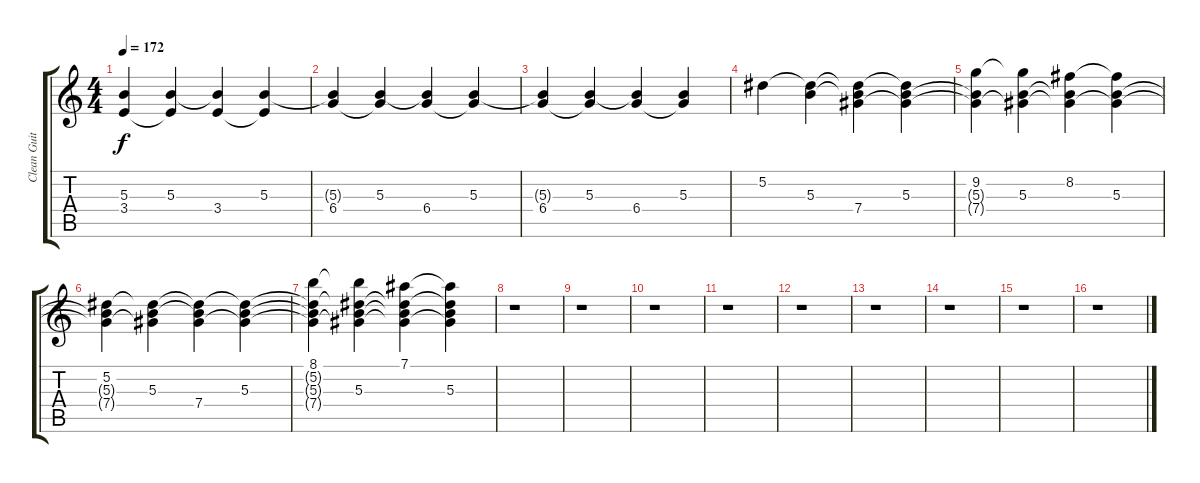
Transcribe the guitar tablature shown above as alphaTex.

\track ("Clean Guitar 1" "Clean Guit") {instrument electricguitarjazz}
\staff {score tabs}
\tuning (Eb4 Bb3 Gb3 Db3 Ab2 Db2) {hide}
\ts (4 4)
\tempo 172
\clef g2
\ks c
(5.3{t} 3.4).4{dy f} (5.3 3.4{t}).4 (5.3{t} 3.4).4 (5.3 3.4{t}).4 |
(5.3{t} 6.4).4 (5.3 6.4{t}).4 (5.3{t} 6.4).4 (5.3 6.4{t}).4 |
(5.3{t} 6.4).4 (5.3 6.4{t}).4 (5.3{t} 6.4).4 (5.3 6.4{t}).4 |
5.2.4 (5.2{t} 5.3).4 (5.2{t} 5.3{t} 7.4).4 (5.2{t} 5.3 7.4{t}).4 |
(9.2 5.3{t} 7.4{t}).4 (9.2{t} 5.3 7.4{t}).4 (8.2 5.3{t} 7.4{t}).4 (8.2{t} 5.3 7.4{t}).4 |
(5.2 5.3{t} 7.4{t}).4 (5.2{t} 5.3 7.4{t}).4 (5.2{t} 5.3{t} 7.4).4 (5.2{t} 5.3 7.4{t}).4 |
(8.1 5.2{t} 5.3{t} 7.4{t}).4 (8.1{t} 5.2{t} 5.3 7.4{t}).4 (7.1 5.2{t} 5.3{t} 7.4{t}).4 (7.1{t} 5.2{t} 5.3 7.4{t}).4 |
r.1 |
r.1 |
r.1 |
r.1 |
r.1 |
r.1 |
r.1 |
r.1 |
r.1
